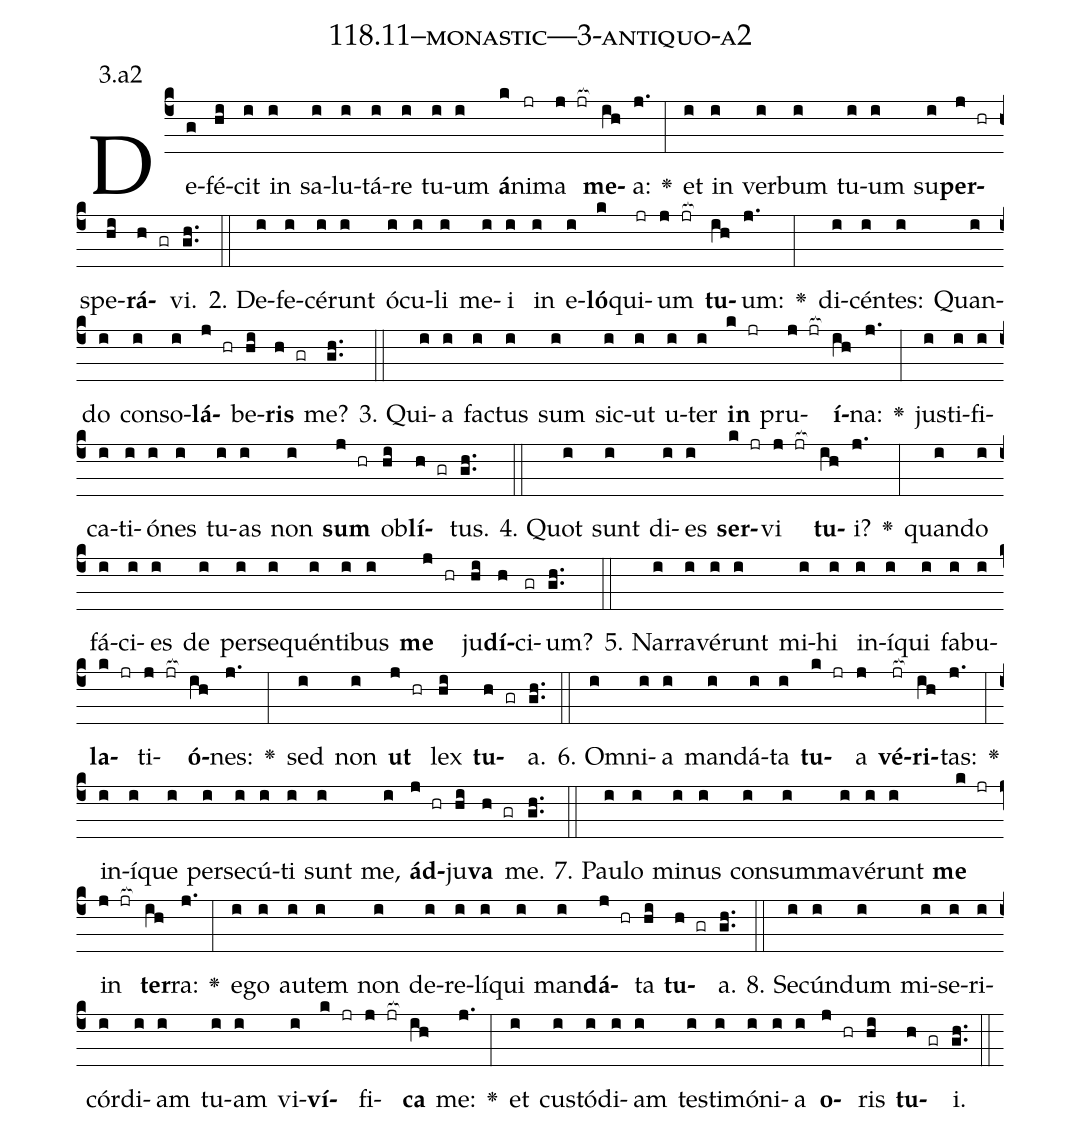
name: 118.11--monastic---3-antiquo-a2;
annotation: 3.a2;
%%
(c4)De(g)fé(hi)cit(i) in(i) sa(i)lu(i)tá(i)re(i) tu(i)um(i) <b>á</b>(k)ni(jr)ma(j jr[ocb:1{]) <b>me</b>(ih[ocb:0}])a:(j.) <v>\greheightstar</v>(:) et(i) in(i) ver(i)bum(i) tu(i)um(i) su(i)<b>per</b>(j hr)spe(hi)<b>rá</b>(h gr)vi.(gh..) (::)
2. De(i)fe(i)cé(i)runt(i) ó(i)cu(i)li(i) me(i)i(i) in(i) e(i)<b>ló</b>(k)qui(jr)um(j jr[ocb:1{]) <b>tu</b>(ih[ocb:0}])um:(j.) <v>\greheightstar</v>(:) di(i)cén(i)tes:(i) Quan(i)do(i) con(i)so(i)<b>lá</b>(j hr)be(hi)<b>ris</b>(h gr) me?(gh..) (::)
3. Qui(i)a(i) fac(i)tus(i) sum(i) sic(i)ut(i) u(i)ter(i) <b>in</b>(k jr) pru(j jr[ocb:1{])<b>í</b>(ih[ocb:0}])na:(j.) <v>\greheightstar</v>(:) jus(i)ti(i)fi(i)ca(i)ti(i)ó(i)nes(i) tu(i)as(i) non(i) <b>sum</b>(j hr) ob(hi)<b>lí</b>(h gr)tus.(gh..) (::)
4. Quot(i) sunt(i) di(i)es(i) <b>ser</b>(k jr)vi(j jr[ocb:1{]) <b>tu</b>(ih[ocb:0}])i?(j.) <v>\greheightstar</v>(:) quan(i)do(i) fá(i)ci(i)es(i) de(i) per(i)se(i)quén(i)ti(i)bus(i) <b>me</b>(j hr) ju(hi)<b>dí</b>(h)ci(gr)um?(gh..) (::)
5. Nar(i)ra(i)vé(i)runt(i) mi(i)hi(i) in(i)í(i)qui(i) fa(i)bu(i)<b>la</b>(k jr)ti(j jr[ocb:1{])<b>ó</b>(ih[ocb:0}])nes:(j.) <v>\greheightstar</v>(:) sed(i) non(i) <b>ut</b>(j hr) lex(hi) <b>tu</b>(h gr)a.(gh..) (::)
6. Om(i)ni(i)a(i) man(i)dá(i)ta(i) <b>tu</b>(k jr)a(j) <b>vé</b>(jr[ocb:1{])<b>ri</b>(ih[ocb:0}])tas:(j.) <v>\greheightstar</v>(:) in(i)í(i)que(i) per(i)se(i)cú(i)ti(i) sunt(i) me,(i) <b>ád</b>(j hr)ju(hi)<b>va</b>(h gr) me.(gh..) (::)
7. Pau(i)lo(i) mi(i)nus(i) con(i)sum(i)ma(i)vé(i)runt(i) <b>me</b>(k jr) in(j jr[ocb:1{]) <b>ter</b>(ih[ocb:0}])ra:(j.) <v>\greheightstar</v>(:) e(i)go(i) au(i)tem(i) non(i) de(i)re(i)lí(i)qui(i) man(i)<b>dá</b>(j hr)ta(hi) <b>tu</b>(h gr)a.(gh..) (::)
8. Se(i)cún(i)dum(i) mi(i)se(i)ri(i)cór(i)di(i)am(i) tu(i)am(i) vi(i)<b>ví</b>(k jr)fi(j jr[ocb:1{])<b>ca</b>(ih[ocb:0}]) me:(j.) <v>\greheightstar</v>(:) et(i) cus(i)tó(i)di(i)am(i) tes(i)ti(i)mó(i)ni(i)a(i) <b>o</b>(j hr)ris(hi) <b>tu</b>(h gr)i.(gh..) (::)
